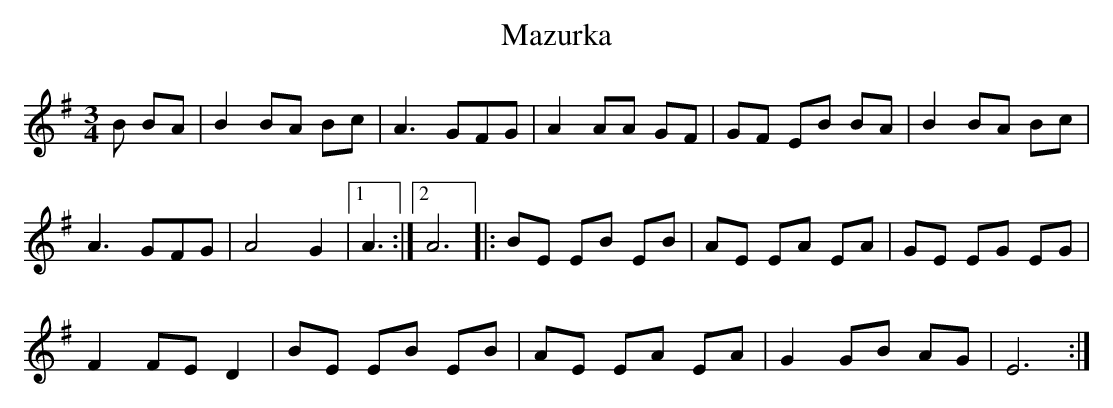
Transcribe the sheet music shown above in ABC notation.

X:1
T:Mazurka
L:1/8
M:3/4
K:G
B BA | B2 BA Bc | A3 GFG | A2 AA GF | GF EB BA | B2 BA Bc |
A3 GFG | A4 G2 |1 A3 :|2 A6 |: BE EB EB | AE EA EA | GE EG EG |
F2 FE D2 | BE EB EB | AE EA EA | G2 GB AG | E6 :|
